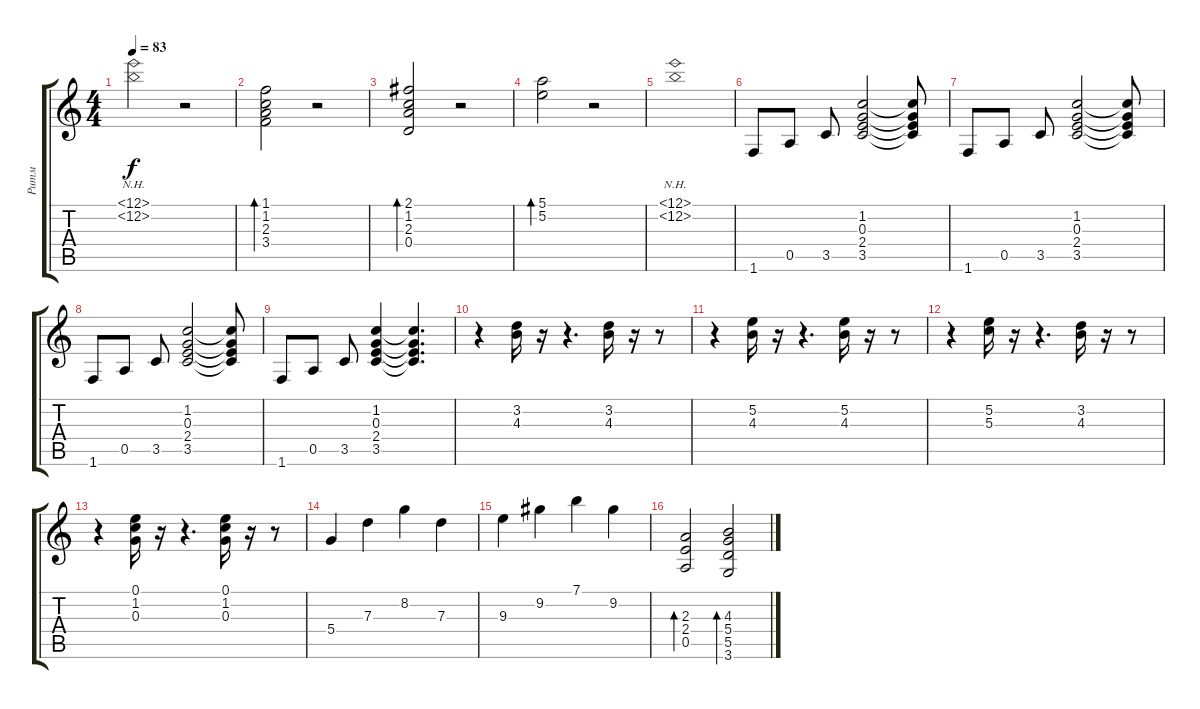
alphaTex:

\track ("Ритм" "Ритм") {instrument electricguitarjazz}
\staff {score tabs}
\tuning (E4 B3 G3 D3 A2 E2) {hide}
\ts (4 4)
\tempo 83
\clef g2
\ks c
(12.1{nh} 12.2{nh}).2{dy f} r.2 |
(1.1 1.2 2.3 3.4).2{bd 120} r.2 |
(2.1 1.2 2.3 0.4).2{bd 120} r.2 |
(5.1 5.2).2{bd 120} r.2 |
(12.1{nh} 12.2{nh}).1 |
1.6.8 0.5.8 3.5.8 (1.2 0.3 2.4 3.5).2 (1.2{t} 0.3{t} 2.4{t} 3.5{t}).8 |
1.6.8 0.5.8 3.5.8 (1.2 0.3 2.4 3.5).2 (1.2{t} 0.3{t} 2.4{t} 3.5{t}).8 |
1.6.8 0.5.8 3.5.8 (1.2 0.3 2.4 3.5).2 (1.2{t} 0.3{t} 2.4{t} 3.5{t}).8 |
1.6.8 0.5.8 3.5.8 (1.2 0.3 2.4 3.5).4 (1.2{t} 0.3{t} 2.4{t} 3.5{t}).4{d} |
r.4{instrument overdrivenguitar} (3.2 4.3).16 r.16 r.4{d} (3.2 4.3).16 r.16 r.8 |
r.4 (5.2 4.3).16 r.16 r.4{d} (5.2 4.3).16 r.16 r.8 |
r.4 (5.2 5.3).16 r.16 r.4{d} (3.2 4.3).16 r.16 r.8 |
r.4 (0.1 1.2 0.3).16 r.16 r.4{d} (0.1 1.2 0.3).16 r.16 r.8 |
5.4.4{instrument electricguitarjazz} 7.3.4 8.2.4 7.3.4 |
9.3.4 9.2.4 7.1.4 9.2.4 |
(2.3 2.4 0.5).2{bd 120} (4.3 5.4 5.5 3.6).2{bd 120}
